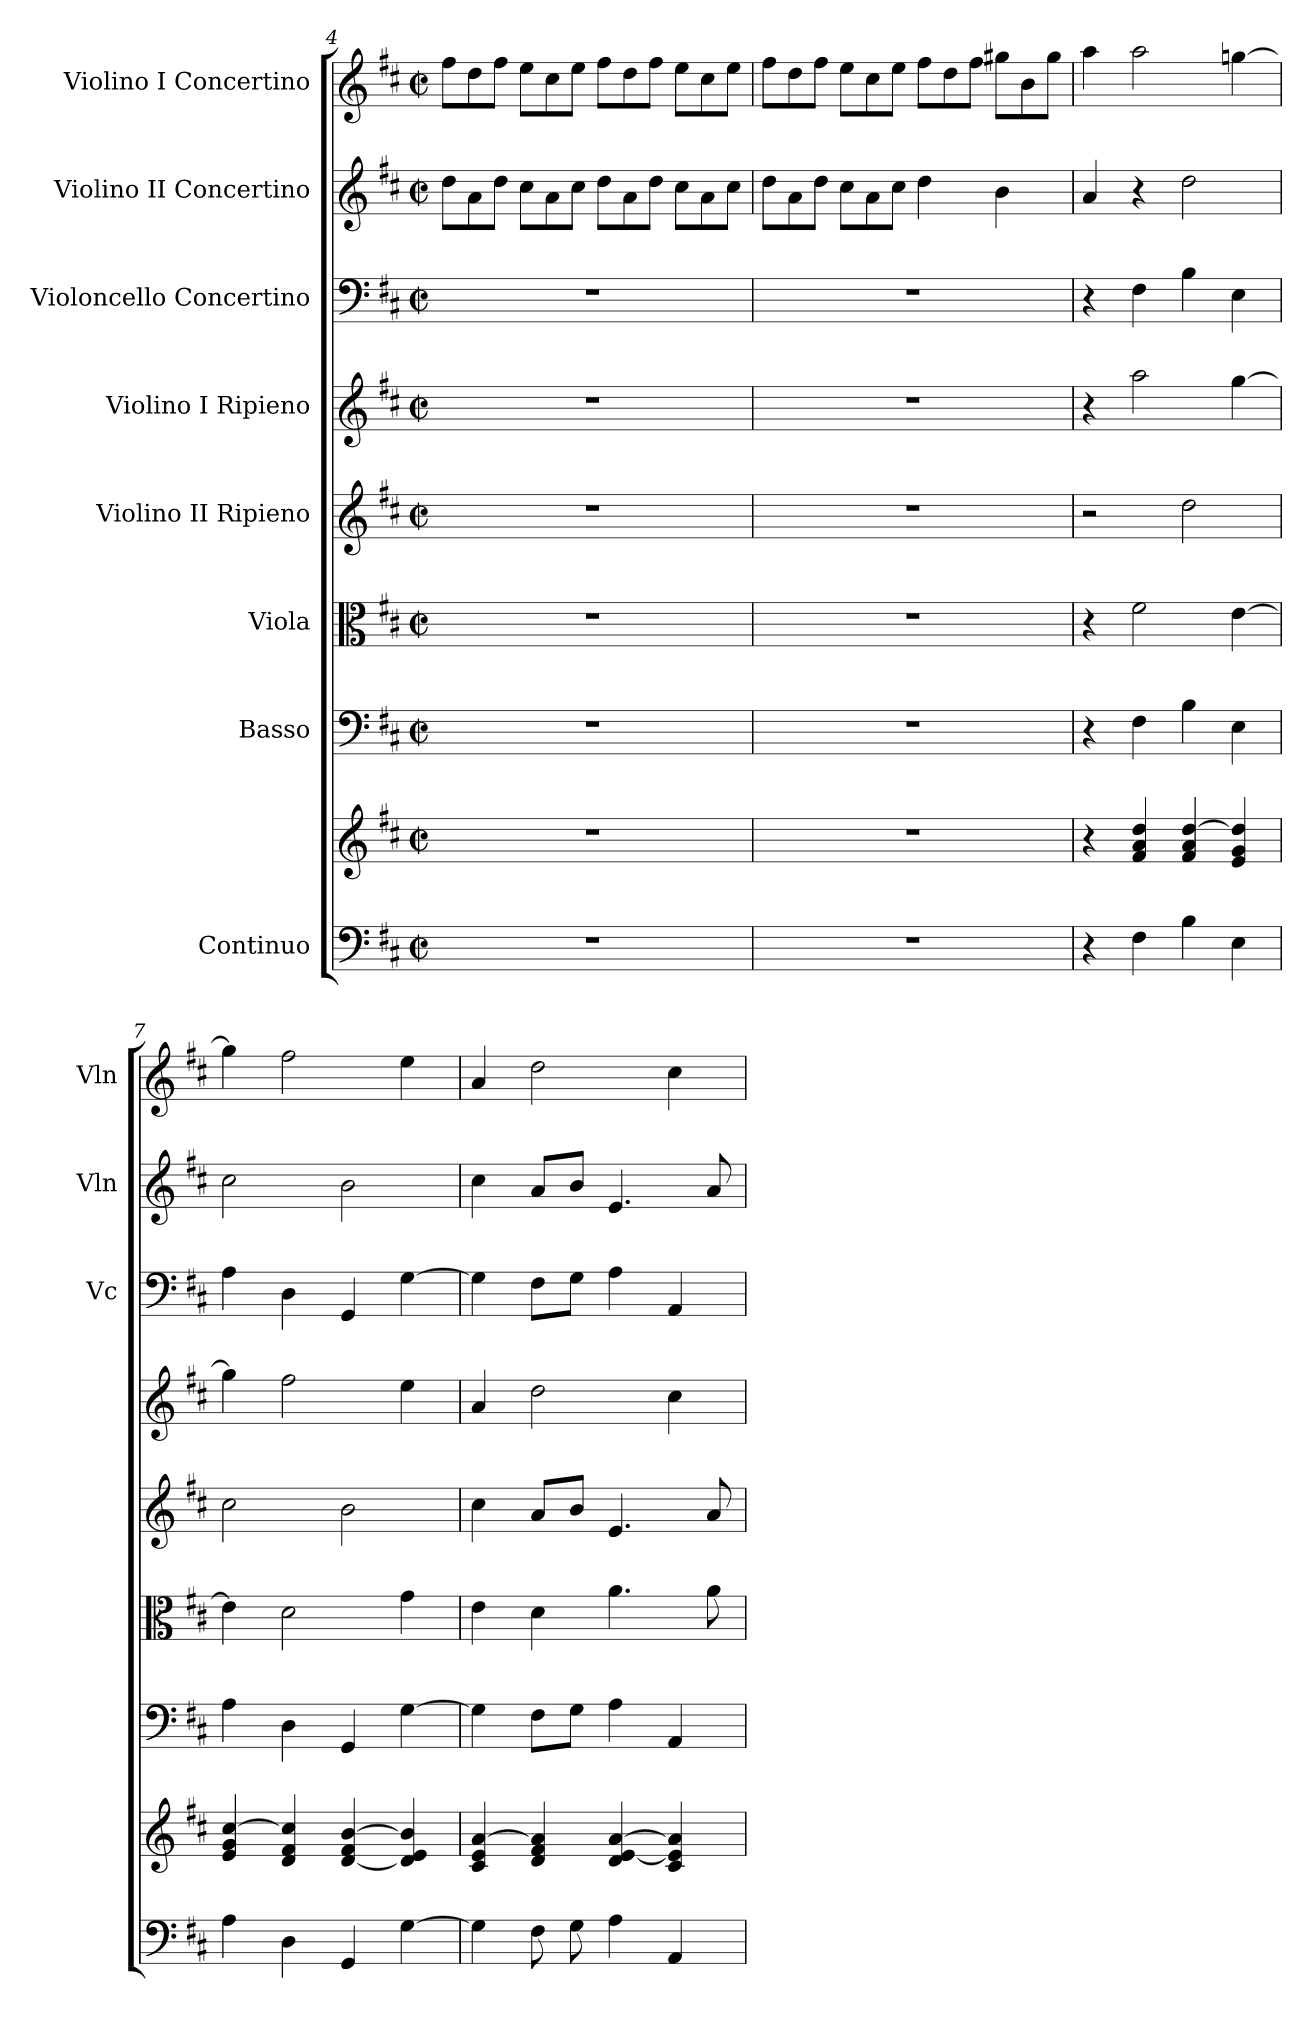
**kern	**kern	**kern	**kern	**kern	**kern	**kern	**kern	**kern
*part8	*part8	*part7	*part6	*part5	*part4	*part3	*part2	*part1
*staff9	*staff8	*staff7	*staff6	*staff5	*staff4	*staff3	*staff2	*staff1
*I"Continuo	*	*I"Basso	*I"Viola	*I"Violino II Ripieno	*I"Violino I Ripieno	*I"Violoncello Concertino	*I"Violino II Concertino	*I"Violino I Concertino
*	*	*	*	*	*	*I'Vc	*I'Vln	*I'Vln
*clefF4	*clefG2	*clefF4	*clefC3	*clefG2	*clefG2	*clefF4	*clefG2	*clefG2
*k[f#c#]	*k[f#c#]	*k[f#c#]	*k[f#c#]	*k[f#c#]	*k[f#c#]	*k[f#c#]	*k[f#c#]	*k[f#c#]
*M2/2	*M2/2	*M2/2	*M2/2	*M2/2	*M2/2	*M2/2	*M2/2	*M2/2
*met(c|)	*met(c|)	*met(c|)	*met(c|)	*met(c|)	*met(c|)	*met(c|)	*met(c|)	*met(c|)
*	*	*	*	*	*	*	*Xtuplet	*Xtuplet
=4	=4	=4	=4	=4	=4	=4	=4	=4
1r	1r	1r	1r	1r	1r	1r	12dd\L	12ff#\L
.	.	.	.	.	.	.	12a\	12dd\
.	.	.	.	.	.	.	12dd\J	12ff#\J
.	.	.	.	.	.	.	12cc#\L	12ee\L
.	.	.	.	.	.	.	12a\	12cc#\
.	.	.	.	.	.	.	12cc#\J	12ee\J
.	.	.	.	.	.	.	12dd\L	12ff#\L
.	.	.	.	.	.	.	12a\	12dd\
.	.	.	.	.	.	.	12dd\J	12ff#\J
.	.	.	.	.	.	.	12cc#\L	12ee\L
.	.	.	.	.	.	.	12a\	12cc#\
.	.	.	.	.	.	.	12cc#\J	12ee\J
=5	=5	=5	=5	=5	=5	=5	=5	=5
1r	1r	1r	1r	1r	1r	1r	12dd\L	12ff#\L
.	.	.	.	.	.	.	12a\	12dd\
.	.	.	.	.	.	.	12dd\J	12ff#\J
.	.	.	.	.	.	.	12cc#\L	12ee\L
.	.	.	.	.	.	.	12a\	12cc#\
.	.	.	.	.	.	.	12cc#\J	12ee\J
.	.	.	.	.	.	.	4dd\	12ff#\L
.	.	.	.	.	.	.	.	12dd\
.	.	.	.	.	.	.	.	12ff#\J
.	.	.	.	.	.	.	4b\	12gg#X\L
.	.	.	.	.	.	.	.	12b\
.	.	.	.	.	.	.	.	12gg#\J
!!LO:PB:g=z
=6	=6	=6	=6	=6	=6	=6	=6	=6
4r	4r	4r	4r	2r	4r	4r	4a/	4aa\
4F#\	4f#/ 4a/ 4dd/	4F#\	2f#\	.	2aa\	4F#\	4r	2aa\
4B\	4f#/ 4a/ [4dd/	4B\	.	2dd\	.	4B\	2dd\	.
4E\	4e/ 4g/ 4dd/]	4E\	[4e\	.	[4gg\	4E\	.	[4ggn\
=7	=7	=7	=7	=7	=7	=7	=7	=7
4A\	4e/ 4g/ [4cc#/	4A\	4e\]	2cc#\	4gg\]	4A\	2cc#\	4gg\]
4D\	4d/ 4f#/ 4cc#/]	4D\	2d\	.	2ff#\	4D\	.	2ff#\
4GG/	[4d/ 4f#/ [4b/	4GG/	.	2b\	.	4GG/	2b\	.
[4G\	4d/] 4e/ 4b/]	[4G\	4g\	.	4ee\	[4G\	.	4ee\
=8	=8	=8	=8	=8	=8	=8	=8	=8
4G\]	4c#/ 4e/ [4a/	4G\]	4e\	4cc#\	4a/	4G\]	4cc#\	4a/
8F#\	4d/ 4f#/ 4a/]	8F#\L	4d\	8a/L	2dd\	8F#\L	8a/L	2dd\
8G\	.	8G\J	.	8b/J	.	8G\J	8b/J	.
4A\	4d/ [4e/ [4a/	4A\	4.a\	4.e/	.	4A\	4.e/	.
4AA/	4c#/ 4e/] 4a/]	4AA/	.	.	4cc#\	4AA/	.	4cc#\
.	.	.	8a\	8a/	.	.	8a/	.
=	=	=	=	=	=	=	=	=
*-	*-	*-	*-	*-	*-	*-	*-	*-
